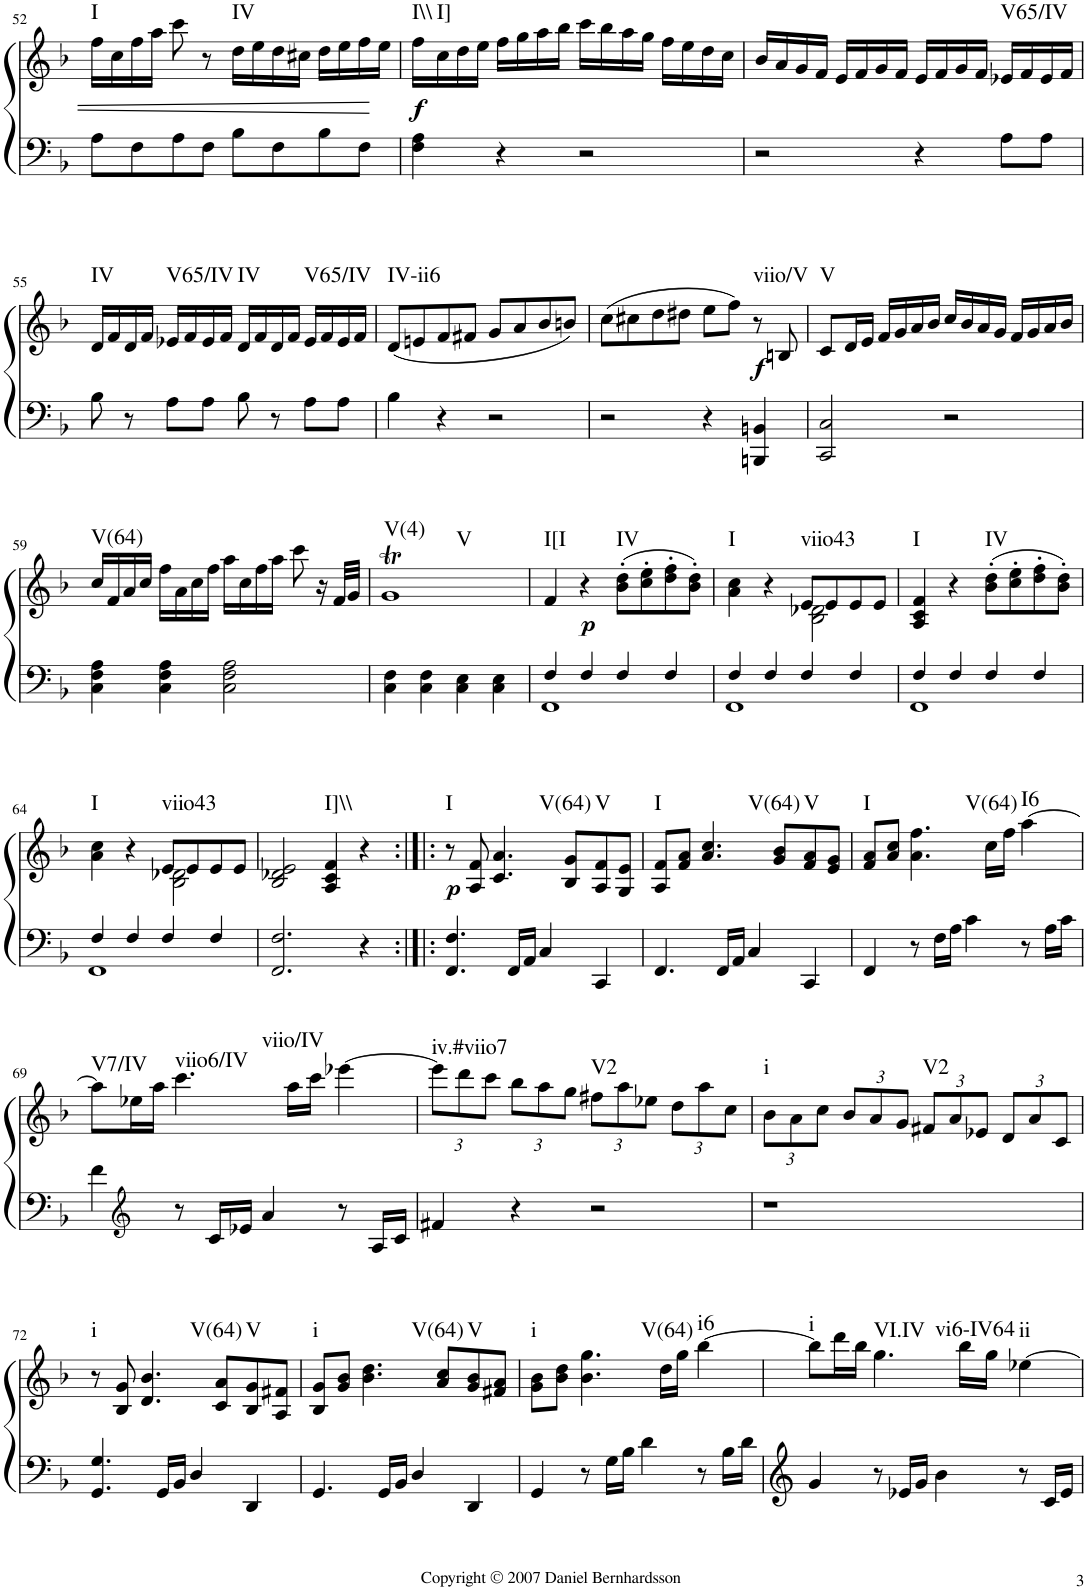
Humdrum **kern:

**kern	**kern	**dynam	**harte
*part1	*part1	*part1	*part1
*staff2	*staff1	*staff1/2	*
*I"Piano	*	*	*
*I'Pno.	*	*	*
!!LO:PB:g=z
*clefG2	*clefG2	*	*
*k[b-]	*k[b-]	*	*
*F:	*F:	*	*
*M4/4	*M4/4	*	*
*met(c)	*met(c)	*	*
=52	=52	=52	=52
!	!	!	!LO:H:kt=I
8A\L	16ff\LL	.	N
.	16cc\	.	.
8F\	16ff\	.	.
.	16aa\JJ	.	.
8A\	8ccc\	.	.
8F\J	8r	.	.
!	!	!	!LO:H:kt=IV
8B-\L	16dd\LL	.	N
.	16ee\	.	.
8F\	16dd\	.	.
.	16cc#X\JJ	.	.
8B-\	16dd\LL	.	.
.	16ee\	.	.
8F\J	16ff\	.	.
.	16ee\JJ	.	.
=53	=53	=53	=53
!	!	!LO:DY:b	!LO:H:kt=I\\
4F\ 4A\	16ff\LL	f	N
!	!	!	!LO:H:kt=I]
.	16cc\	.	N
.	16dd\	.	.
.	16ee\JJ	.	.
4r	16ff\LL	.	.
.	16gg\	.	.
.	16aa\	.	.
.	16bb-\JJ	.	.
2r	16ccc\LL	.	.
.	16bb-\	.	.
.	16aa\	.	.
.	16gg\JJ	.	.
.	16ff\LL	.	.
.	16ee\	.	.
.	16dd\	.	.
.	16cc\JJ	.	.
=54	=54	=54	=54
2r	16b-/LL	.	.
.	16a/	.	.
.	16g/	.	.
.	16f/JJ	.	.
.	16e/LL	.	.
.	16f/	.	.
.	16g/	.	.
.	16f/JJ	.	.
4r	16e/LL	.	.
.	16f/	.	.
.	16g/	.	.
.	16f/JJ	.	.
!	!	!	!LO:H:kt=V65/IV
8A\L	16e-X/LL	.	N
.	16f/	.	.
8A\J	16e-/	.	.
.	16f/JJ	.	.
!!LO:LB:g=z
=55	=55	=55	=55
!	!	!	!LO:H:kt=IV
8B-\	16d/LL	.	N
.	16f/	.	.
8r	16d/	.	.
.	16f/JJ	.	.
!	!	!	!LO:H:kt=V65/IV
8A\L	16e-X/LL	.	N
.	16f/	.	.
8A\J	16e-/	.	.
.	16f/JJ	.	.
!	!	!	!LO:H:kt=IV
8B-\	16d/LL	.	N
.	16f/	.	.
8r	16d/	.	.
.	16f/JJ	.	.
!	!	!	!LO:H:kt=V65/IV
8A\L	16e-/LL	.	N
.	16f/	.	.
8A\J	16e-/	.	.
.	16f/JJ	.	.
=56	=56	=56	=56
!	!	!	!LO:H:kt=IV-ii6
4B-\	(8d/L	.	N
.	8en/	.	.
4r	8f/	.	.
.	8f#X/J	.	.
2r	8g/L	.	.
.	8a/	.	.
.	8b-/	.	.
.	8bn/J)	.	.
=57	=57	=57	=57
2r	(8cc\L	.	.
.	8cc#X\	.	.
.	8dd\	.	.
.	8dd#X\J	.	.
4r	8ee\L	.	.
.	8ff\J)	.	.
!	!	!LO:DY:b	!LO:H:kt=viio/V
4BBBn/ 4BBn/	8r	f	N
.	8Bn/	.	.
=58	=58	=58	=58
!	!	!	!LO:H:kt=V
2CC/ 2C/	8c/L	.	N
.	16d/L	.	.
.	16e/JJ	.	.
.	16f/LL	.	.
.	16g/	.	.
.	16a/	.	.
.	16b-/JJ	.	.
2r	16cc/LL	.	.
.	16b-/	.	.
.	16a/	.	.
.	16g/JJ	.	.
.	16f/LL	.	.
.	16g/	.	.
.	16a/	.	.
.	16b-/JJ	.	.
!!LO:LB:g=z
=59	=59	=59	=59
!	!	!	!LO:H:kt=V(64)
4C\ 4F\ 4A\	16cc/LL	.	N
.	16f/	.	.
.	16a/	.	.
.	16cc/JJ	.	.
4C\ 4F\ 4A\	16ff\LL	.	.
.	16a\	.	.
.	16cc\	.	.
.	16ff\JJ	.	.
2C\ 2F\ 2A\	16aa\LL	.	.
.	16cc\	.	.
.	16ff\	.	.
.	16aa\JJ	.	.
.	8ccc\	.	.
.	16r	.	.
.	32f/LLL	.	.
.	32g/JJJ	.	.
=60	=60	=60	=60
!	!	!	!LO:H:n=1:kt=V(4)
!	!	!	!LO:H:n=2:kt=V
4C\ 4F\	1gT	.	N N
4C\ 4F\	.	.	.
4C\ 4E\	.	.	.
4C\ 4E\	.	.	.
=61	=61	=61	=61
*^	*	*	*
!	!	!	!	!LO:H:kt=I[I
4F/	1FF	4f/	.	N
!	!	!	!LO:DY:b	!
4F/	.	4r	p	.
!	!	!	!	!LO:H:kt=IV
4F/	.	(8b-\' 8dd\'L	.	N
.	.	8cc\' 8ee\'	.	.
4F/	.	8dd\' 8ff\'	.	.
.	.	8b-\' 8dd\'J)	.	.
=62	=62	=62	=62	=62
*	*	*^	*	*
!	!	!	!	!	!LO:H:kt=I
4F/	1FF	4a\ 4cc\	2ryy	.	N
4F/	.	4r	.	.	.
!	!	!	!	!	!LO:H:kt=viio43
4F/	.	8e/L	2B-\ 2d-X\	.	N
.	.	8e/	.	.	.
4F/	.	8e/	.	.	.
.	.	8e/J	.	.	.
*	*	*v	*v	*	*
=63	=63	=63	=63	=63
!	!	!	!	!LO:H:kt=I
4F/	1FF	4A/ 4c/ 4f/	.	N
4F/	.	4r	.	.
!	!	!	!	!LO:H:kt=IV
4F/	.	(8b-\' 8dd\'L	.	N
.	.	8cc\' 8ee\'	.	.
4F/	.	8dd\' 8ff\'	.	.
.	.	8b-\' 8dd\'J)	.	.
!!LO:LB:g=z
=64	=64	=64	=64	=64
*	*	*^	*	*
!	!	!	!	!	!LO:H:kt=I
4F/	1FF	4a\ 4cc\	2ryy	.	N
4F/	.	4r	.	.	.
!	!	!	!	!	!LO:H:kt=viio43
4F/	.	8e/L	2B-\ 2d-X\	.	N
.	.	8e/	.	.	.
4F/	.	8e/	.	.	.
.	.	8e/J	.	.	.
*v	*v	*	*	*	*
*	*v	*v	*	*
=65	=65	=65	=65
2.FF/ 2.F/	2B-/ 2d-X/ 2e/	.	.
!	!	!	!LO:H:kt=I]\\
.	4A/ 4c/ 4f/	.	N
4r	4r	.	.
=66:|!|:	=66:|!|:	=66:|!|:	=66:|!|:
!	!	!LO:DY:b	!LO:H:kt=I
4.FF/ 4.F/	8r	p	N
.	8A/ 8f/	.	.
!	!	!	!LO:H:kt=V(64)
.	4.c/ 4.a/	.	N
16FF/LL	.	.	.
16AA/JJ	.	.	.
4C/	.	.	.
.	8B-/ 8g/L	.	.
!	!	!	!LO:H:kt=V
4CC/	8A/ 8f/	.	N
.	8G/ 8e/J	.	.
=67	=67	=67	=67
!	!	!	!LO:H:kt=I
4.FF/	8A/ 8f/L	.	N
.	8f/ 8a/J	.	.
!	!	!	!LO:H:kt=V(64)
.	4.a/ 4.cc/	.	N
16FF/LL	.	.	.
16AA/JJ	.	.	.
4C/	.	.	.
.	8g/ 8b-/L	.	.
!	!	!	!LO:H:kt=V
4CC/	8f/ 8a/	.	N
.	8e/ 8g/J	.	.
=68	=68	=68	=68
!	!	!	!LO:H:kt=I
4FF/	8f/ 8a/L	.	N
.	8a/ 8cc/J	.	.
!	!	!	!LO:H:kt=V(64)
8r	4.a\ 4.ff\	.	N
16F\LL	.	.	.
16A\JJ	.	.	.
4c\	.	.	.
.	16cc\LL	.	.
.	16ff\JJ	.	.
!	!	!	!LO:H:kt=I6
8r	[>4aa\	.	N
16A\LL	.	.	.
16c\JJ	.	.	.
!!LO:LB:g=z
=69	=69	=69	=69
!	!	!	!LO:H:kt=V7/IV
4f\	8aa\L]	.	N
*clefG2	*	*	*
.	16ee-X\L	.	.
.	16aa\JJ	.	.
!	!	!	!LO:H:n=1:kt=viio6/IV
!	!	!	!LO:H:n=2:kt=viio/IV
8r	4.ccc\	.	N N
16c/LL	.	.	.
16e-X/JJ	.	.	.
4a/	.	.	.
.	16aa\LL	.	.
.	16ccc\JJ	.	.
8r	[>4eee-X\	.	.
16A/LL	.	.	.
16c/JJ	.	.	.
=70	=70	=70	=70
*	*Xbrackettup	*	*
!	!	!	!LO:H:kt=iv.#viio7
4f#X/	12eee-\L]	.	N
.	12ddd\	.	.
.	12ccc\J	.	.
4r	12bb-\L	.	.
.	12aa\	.	.
.	12gg\J	.	.
!	!	!	!LO:H:kt=V2
2r	12ff#X\L	.	N
.	12aa\	.	.
.	12ee-X\J	.	.
.	12dd\L	.	.
.	12aa\	.	.
.	12cc\J	.	.
=71	=71	=71	=71
!	!	!	!LO:H:kt=i
1r	12b-\L	.	N
.	12a\	.	.
.	12cc\J	.	.
.	12b-/L	.	.
.	12a/	.	.
.	12g/J	.	.
!	!	!	!LO:H:kt=V2
.	12f#X/L	.	N
.	12a/	.	.
.	12e-X/J	.	.
.	12d/L	.	.
.	12a/	.	.
.	12c/J	.	.
!!LO:LB:g=z
=72	=72	=72	=72
!	!	!	!LO:H:kt=i
4.GG/ 4.G/	8r	.	N
.	8B-/ 8g/	.	.
!	!	!	!LO:H:kt=V(64)
.	4.d/ 4.b-/	.	N
16GG/LL	.	.	.
16BB-/JJ	.	.	.
4D/	.	.	.
.	8c/ 8a/L	.	.
!	!	!	!LO:H:kt=V
4DD/	8B-/ 8g/	.	N
.	8A/ 8f#X/J	.	.
=73	=73	=73	=73
!	!	!	!LO:H:kt=i
4.GG/	8B-/ 8g/L	.	N
.	8g/ 8b-/J	.	.
!	!	!	!LO:H:kt=V(64)
.	4.b-\ 4.dd\	.	N
16GG/LL	.	.	.
16BB-/JJ	.	.	.
4D/	.	.	.
.	8a/ 8cc/L	.	.
!	!	!	!LO:H:kt=V
4DD/	8g/ 8b-/	.	N
.	8f#X/ 8a/J	.	.
=74	=74	=74	=74
!	!	!	!LO:H:kt=i
4GG/	8g\ 8b-\L	.	N
.	8b-\ 8dd\J	.	.
!	!	!	!LO:H:kt=V(64)
8r	4.b-\ 4.gg\	.	N
16G\LL	.	.	.
16B-\JJ	.	.	.
4d\	.	.	.
.	16dd\LL	.	.
.	16gg\JJ	.	.
!	!	!	!LO:H:kt=i6
8r	[>4bb-\	.	N
16B-\LL	.	.	.
16d\JJ	.	.	.
=75	=75	=75	=75
!	!	!	!LO:H:kt=i
4g/	8bb-\L]	.	N
.	16ddd\L	.	.
.	16bb-\JJ	.	.
!	!	!	!LO:H:n=1:kt=VI.IV
!	!	!	!LO:H:n=2:kt=vi6-IV64
8r	4.gg\	.	N N
16e-X/LL	.	.	.
16g/JJ	.	.	.
4b-\	.	.	.
.	16bb-\LL	.	.
.	16gg\JJ	.	.
!	!	!	!LO:H:kt=ii
8r	[>4ee-X\	.	N
16c/LL	.	.	.
16e-/JJ	.	.	.
=	=	=	=
*-	*-	*-	*-
